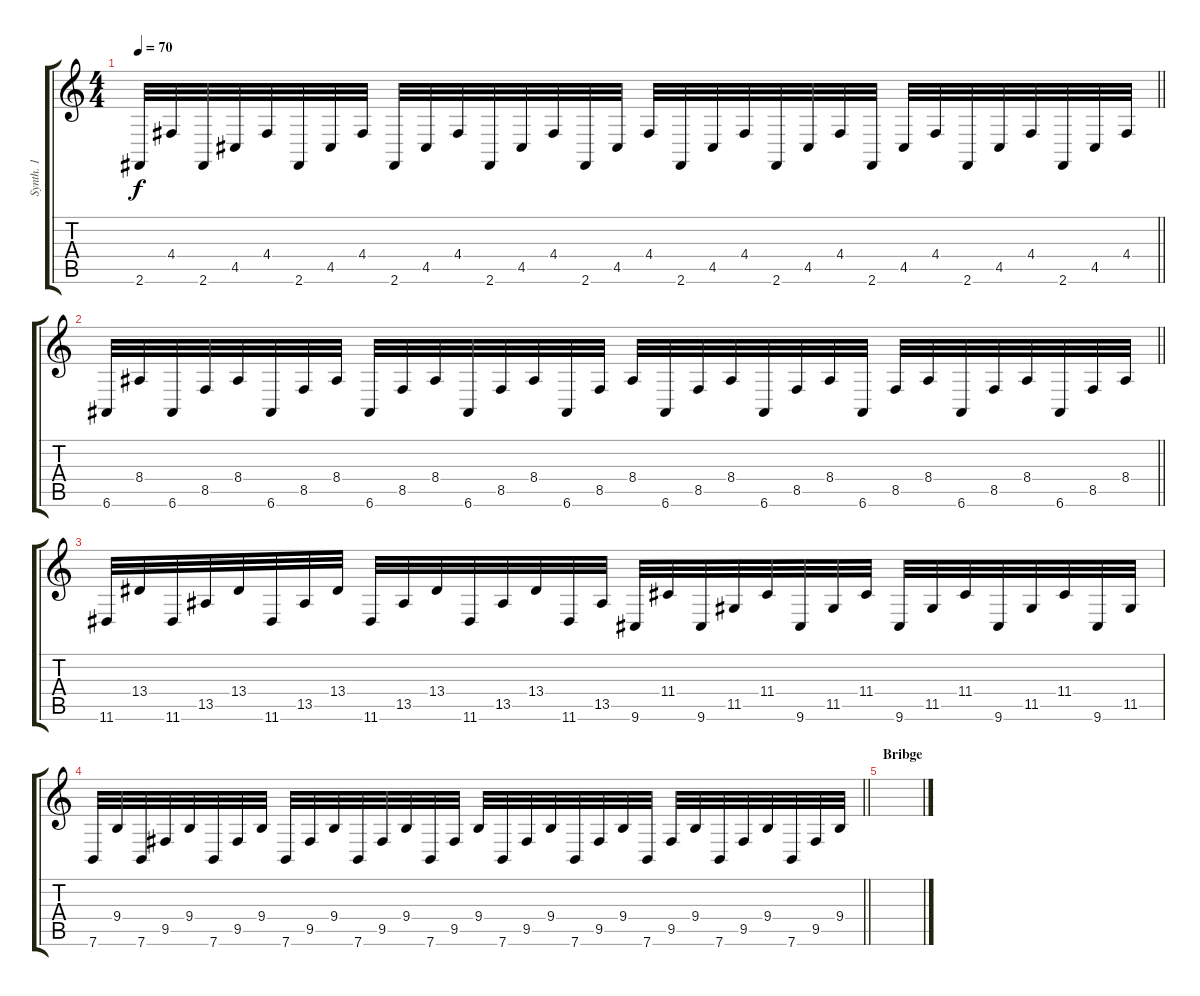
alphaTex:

\track ("Synth. 1" "Synth. 1") {instrument lead2sawtooth}
\staff {score tabs}
\tuning (E4 B3 G3 D3 A2 E2) {hide}
\ts (4 4)
\tempo 70
\clef g2
\barLineRight lightlight
\ks c
2.6.32{dy f} 4.4.32 2.6.32 4.5.32 4.4.32 2.6.32 4.5.32 4.4.32 2.6.32 4.5.32 4.4.32 2.6.32 4.5.32 4.4.32 2.6.32 4.5.32 4.4.32 2.6.32 4.5.32 4.4.32 2.6.32 4.5.32 4.4.32 2.6.32 4.5.32 4.4.32 2.6.32 4.5.32 4.4.32 2.6.32 4.5.32 4.4.32 |
\barLineRight lightlight
6.6.32 8.4.32 6.6.32 8.5.32 8.4.32 6.6.32 8.5.32 8.4.32 6.6.32 8.5.32 8.4.32 6.6.32 8.5.32 8.4.32 6.6.32 8.5.32 8.4.32 6.6.32 8.5.32 8.4.32 6.6.32 8.5.32 8.4.32 6.6.32 8.5.32 8.4.32 6.6.32 8.5.32 8.4.32 6.6.32 8.5.32 8.4.32 |
11.6.32 13.4.32 11.6.32 13.5.32 13.4.32 11.6.32 13.5.32 13.4.32 11.6.32 13.5.32 13.4.32 11.6.32 13.5.32 13.4.32 11.6.32 13.5.32 9.6.32 11.4.32 9.6.32 11.5.32 11.4.32 9.6.32 11.5.32 11.4.32 9.6.32 11.5.32 11.4.32 9.6.32 11.5.32 11.4.32 9.6.32 11.5.32 |
\barLineRight lightlight
7.6.32 9.4.32 7.6.32 9.5.32 9.4.32 7.6.32 9.5.32 9.4.32 7.6.32 9.5.32 9.4.32 7.6.32 9.5.32 9.4.32 7.6.32 9.5.32 9.4.32 7.6.32 9.5.32 9.4.32 7.6.32 9.5.32 9.4.32 7.6.32 9.5.32 9.4.32 7.6.32 9.5.32 9.4.32 7.6.32 9.5.32 9.4.32 |
\section ("" "Bribge")
